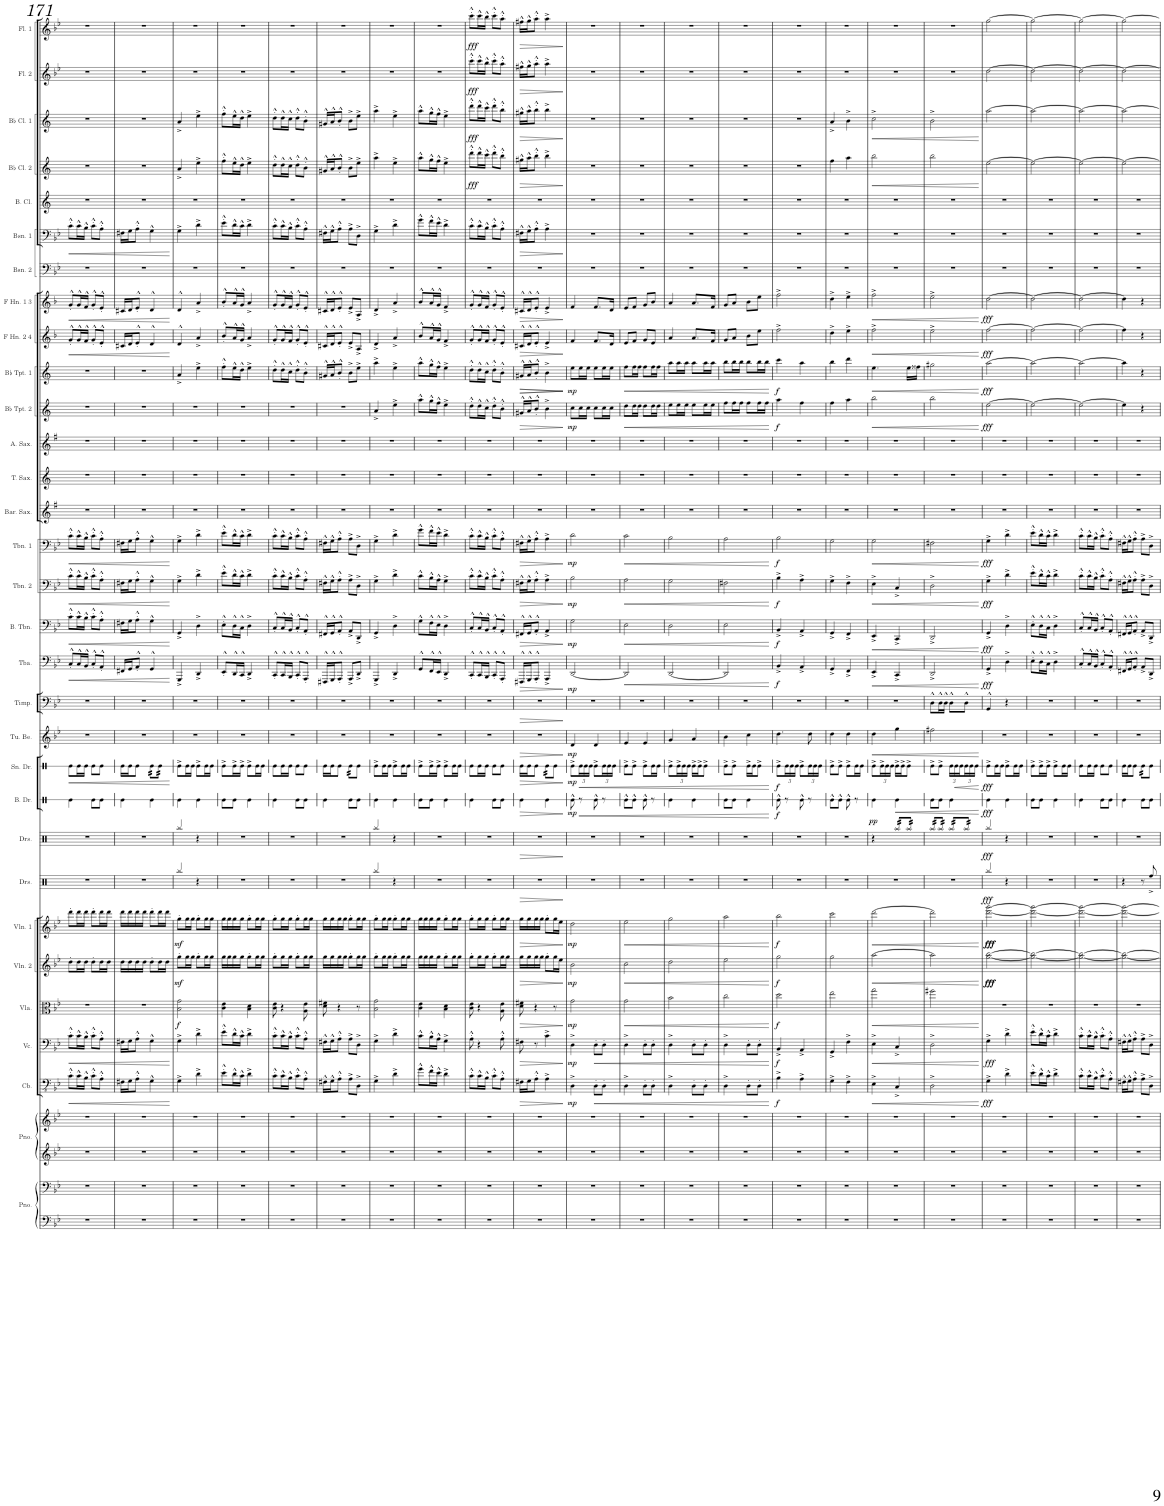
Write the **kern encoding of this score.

**kern	**kern	**kern	**kern	**kern	**dynam	**kern	**dynam	**kern	**dynam	**kern	**dynam	**kern	**dynam	**kern	**dynam	**kern	**dynam	**kern	**dynam	**kern	**dynam	**kern	**dynam	**kern	**dynam	**kern	**dynam	**kern	**dynam	**kern	**dynam	**kern	**dynam	**kern	**kern	**kern	**kern	**dynam	**kern	**dynam	**kern	**dynam	**kern	**dynam	**kern	**kern	**dynam	**kern	**kern	**dynam	**kern	**dynam	**kern	**dynam	**kern	**dynam
*part31	*part31	*part30	*part30	*part29	*part29	*part28	*part28	*part27	*part27	*part26	*part26	*part25	*part25	*part24	*part24	*part23	*part23	*part22	*part22	*part21	*part21	*part20	*part20	*part19	*part19	*part18	*part18	*part17	*part17	*part16	*part16	*part15	*part15	*part14	*part13	*part12	*part11	*part11	*part10	*part10	*part9	*part9	*part8	*part8	*part7	*part6	*part6	*part5	*part4	*part4	*part3	*part3	*part2	*part2	*part1	*part1
*staff33	*staff32	*staff31	*staff30	*staff29	*staff29	*staff28	*staff28	*staff27	*staff27	*staff26	*staff26	*staff25	*staff25	*staff24	*staff24	*staff23	*staff23	*staff22	*staff22	*staff21	*staff21	*staff20	*staff20	*staff19	*staff19	*staff18	*staff18	*staff17	*staff17	*staff16	*staff16	*staff15	*staff15	*staff14	*staff13	*staff12	*staff11	*staff11	*staff10	*staff10	*staff9	*staff9	*staff8	*staff8	*staff7	*staff6	*staff6	*staff5	*staff4	*staff4	*staff3	*staff3	*staff2	*staff2	*staff1	*staff1
*I"Piano	*	*I"Piano	*	*I"Contrabass	*	*I"Violoncello	*	*I"Viola	*	*I"Violin 2	*	*I"Violin 1	*	*I"Drumset	*	*I"Drumset	*	*I"Bass Drum	*	*I"Snare Drum	*	*I"Tubular Bells	*	*I"Timpani	*	*I"Tuba	*	*I"Bass Trombone	*	*I"Trombone 2	*	*I"Trombone 1	*	*I"Baritone Saxophone	*I"Tenor Saxophone	*I"Alto Saxophone	*I"Bb Trumpet 2	*	*I"Bb Trumpet 1	*	*I"F Horn 2 &amp; 4	*	*I"F Horn 1 &amp; 3	*	*I"Bassoon 2	*I"Bassoon 1	*	*I"Bass Clarinet	*I"Bb Clarinet 2	*	*I"Bb Clarinet 1	*	*I"Flute 2	*	*I"Flute 1	*
*I'Pno.	*	*I'Pno.	*	*I'Cb.	*	*I'Vc.	*	*I'Vla.	*	*I'Vln. 2	*	*I'Vln. 1	*	*I'Drs.	*	*I'Drs.	*	*I'B. Dr.	*	*I'Sn. Dr.	*	*I'Tu. Be.	*	*I'Timp.	*	*I'Tba.	*	*I'B. Tbn.	*	*I'Tbn. 2	*	*I'Tbn. 1	*	*I'Bar. Sax.	*I'T. Sax.	*I'A. Sax.	*I'Bb Tpt. 2	*	*I'Bb Tpt. 1	*	*I'F Hn. 2 4	*	*I'F Hn. 1 3	*	*I'Bsn. 2	*I'Bsn. 1	*	*I'B. Cl.	*I'Bb Cl. 2	*	*I'Bb Cl. 1	*	*I'Fl. 2	*	*I'Fl. 1	*
!!LO:PB:g=z
*clefF4	*clefF4	*clefG2	*clefG2	*clefFv4	*	*clefF4	*	*clefC3	*	*clefG2	*	*clefG2	*	*clefX	*	*clefX	*	*clefX	*	*clefX	*	*clefG2	*	*clefF4	*	*clefF4	*	*clefF4	*	*clefF4	*	*clefF4	*	*clefG2	*clefG2	*clefG2	*clefG2	*	*clefG2	*	*clefG2	*	*clefG2	*	*clefF4	*clefF4	*	*clefG2	*clefG2	*	*clefG2	*	*clefG2	*	*clefG2	*
*	*	*	*	*	*	*	*	*	*	*	*	*	*	*	*	*	*	*	*	*	*	*	*	*	*	*	*	*	*	*	*	*	*	*Trd12c21	*Trd8c14	*Trd5c9	*Trd1c2	*	*Trd1c2	*	*Trd4c7	*	*Trd4c7	*	*	*	*	*Trd8c14	*Trd1c2	*	*Trd1c2	*	*	*	*	*
*k[b-e-]	*k[b-e-]	*k[b-e-]	*k[b-e-]	*k[b-e-]	*	*k[b-e-]	*	*k[b-e-]	*	*k[b-e-]	*	*k[b-e-]	*	*k[b-]	*	*k[b-]	*	*k[b-]	*	*k[b-]	*	*k[b-e-]	*	*k[b-e-]	*	*k[b-e-]	*	*k[b-e-]	*	*k[b-e-]	*	*k[b-e-]	*	*k[f#]	*k[]	*k[f#]	*k[]	*	*k[]	*	*k[b-]	*	*k[b-]	*	*k[b-e-]	*k[b-e-]	*	*k[]	*k[]	*	*k[]	*	*k[b-e-]	*	*k[b-e-]	*
*M2/4	*M2/4	*M2/4	*M2/4	*M2/4	*	*M2/4	*	*M2/4	*	*M2/4	*	*M2/4	*	*M2/4	*	*M2/4	*	*M2/4	*	*M2/4	*	*M2/4	*	*M2/4	*	*M2/4	*	*M2/4	*	*M2/4	*	*M2/4	*	*M2/4	*M2/4	*M2/4	*M2/4	*	*M2/4	*	*M2/4	*	*M2/4	*	*M2/4	*M2/4	*	*M2/4	*M2/4	*	*M2/4	*	*M2/4	*	*M2/4	*
=171	=171	=171	=171	=171	=171	=171	=171	=171	=171	=171	=171	=171	=171	=171	=171	=171	=171	=171	=171	=171	=171	=171	=171	=171	=171	=171	=171	=171	=171	=171	=171	=171	=171	=171	=171	=171	=171	=171	=171	=171	=171	=171	=171	=171	=171	=171	=171	=171	=171	=171	=171	=171	=171	=171	=171	=171
!	!	!	!	!	!LO:HP:b	!	!LO:HP:b	!	!	!	!	!	!	!	!	!	!	!	!	!	!LO:HP:b	!	!	!	!	!	!LO:HP:b	!	!LO:HP:b	!	!LO:HP:b	!	!LO:HP:b	!	!	!	!	!	!	!	!	!LO:HP:b	!	!LO:HP:b	!	!	!LO:HP:b	!	!	!	!	!	!	!	!	!
2r	2r	2r	2r	8C'^^\L	<	8c'^^\L	<	2r	.	8dd'\L	.	8ddd'\L	.	2r	.	2r	.	4Re\	.	8Re\L	<	2r	.	2r	.	8C'^^/L	<	8c'^^\L	<	8c'^^\L	<	8c'^^\L	<	2r	2r	2r	2r	.	2r	.	8g'^^/L	<	8g'^^/L	<	2r	8c'^^\L	<	2r	2r	.	2r	.	2r	.	2r	.
.	.	.	.	16C^^\L	.	16c^^\L	.	.	.	16dd\L	.	16ddd\L	.	.	.	.	.	.	.	16Re\L	.	.	.	.	.	16C^^/L	.	16c^^\L	.	16c^^\L	.	16c^^\L	.	.	.	.	.	.	.	.	16g^^/L	.	16g^^/L	.	.	16c^^\L	.	.	.	.	.	.	.	.	.	.
.	.	.	.	16BB-^^\JJ	.	16B-^^\JJ	.	.	.	16dd\JJ	.	16ddd\JJ	.	.	.	.	.	.	.	16Re\JJ	.	.	.	.	.	16BB-^^/JJ	.	16B-^^\JJ	.	16B-^^\JJ	.	16B-^^\JJ	.	.	.	.	.	.	.	.	16f^^/JJ	.	16f^^/JJ	.	.	16B-^^\JJ	.	.	.	.	.	.	.	.	.	.
.	.	.	.	8C'^^\L	.	8c'^^\L	.	.	.	8dd'\L	.	8ddd'\L	.	.	.	.	.	8Re\L	.	8Re\L	.	.	.	.	.	8C'^^/L	.	8c'^^\L	.	8c'^^\L	.	8c'^^\L	.	.	.	.	.	.	.	.	8g'^^/L	.	8g'^^/L	.	.	8c'^^\L	.	.	.	.	.	.	.	.	.	.
.	.	.	.	8AA'^^\J	.	8A'^^\J	.	.	.	16dd\L	.	16ddd\L	.	.	.	.	.	8Re\J	.	8Re\J	.	.	.	.	.	8AA'^^/J	.	8A'^^\J	.	8A'^^\J	.	8A'^^\J	.	.	.	.	.	.	.	.	8e'^^/J	.	8e'^^/J	.	.	8A'^^\J	.	.	.	.	.	.	.	.	.	.
.	.	.	.	.	.	.	.	.	.	16dd\JJ	.	16ddd\JJ	.	.	.	.	.	.	.	.	.	.	.	.	.	.	.	.	.	.	.	.	.	.	.	.	.	.	.	.	.	.	.	.	.	.	.	.	.	.	.	.	.	.	.	.
=172	=172	=172	=172	=172	=172	=172	=172	=172	=172	=172	=172	=172	=172	=172	=172	=172	=172	=172	=172	=172	=172	=172	=172	=172	=172	=172	=172	=172	=172	=172	=172	=172	=172	=172	=172	=172	=172	=172	=172	=172	=172	=172	=172	=172	=172	=172	=172	=172	=172	=172	=172	=172	=172	=172	=172	=172
2r	2r	2r	2r	16FF#X\LL	.	16F#X\LL	.	2r	.	16dd\LL	.	16ddd\LL	.	2r	.	2r	.	4Re\	.	16Re\LL	.	2r	.	2r	.	16FF#X/LL	.	16F#X\LL	.	16F#X\LL	.	16F#X\LL	.	2r	2r	2r	2r	.	2r	.	16c#X/LL	.	16c#X/LL	.	2r	16F#X\LL	.	2r	2r	.	2r	.	2r	.	2r	.
.	.	.	.	16GG\J	.	16G\J	.	.	.	16dd\	.	16ddd\	.	.	.	.	.	.	.	16Re\J	.	.	.	.	.	16GG/J	.	16G\J	.	16G\J	.	16G\J	.	.	.	.	.	.	.	.	16d/J	.	16d/J	.	.	16G\J	.	.	.	.	.	.	.	.	.	.
.	.	.	.	8AA'^^\J	.	8A'^^\J	.	.	.	16dd\	.	16ddd\	.	.	.	.	.	.	.	8Re\J	.	.	.	.	.	8AA'^^/J	.	8A'^^\J	.	8A'^^\J	.	8A'^^\J	.	.	.	.	.	.	.	.	8e'^^/J	.	8e'^^/J	.	.	8A'^^\J	.	.	.	.	.	.	.	.	.	.
.	.	.	.	.	.	.	.	.	.	16dd\JJ	.	16ddd\JJ	.	.	.	.	.	.	.	.	.	.	.	.	.	.	.	.	.	.	.	.	.	.	.	.	.	.	.	.	.	.	.	.	.	.	.	.	.	.	.	.	.	.	.	.
*	*	*	*	*	*	*	*	*	*	*	*	*	*	*	*	*	*	*	*	*tremolo	*	*	*	*	*	*	*	*	*	*	*	*	*	*	*	*	*	*	*	*	*	*	*	*	*	*	*	*	*	*	*	*	*	*	*	*
.	.	.	.	4GG^^\	.	4G^^\	.	.	.	8dd'\L	.	8ddd'\L	.	.	.	.	.	4Re\	.	32Re\LLL	.	.	.	.	.	4GG^^/	.	4G^^\	.	4G^^\	.	4G^^\	.	.	.	.	.	.	.	.	4d^^/	.	4d^^/	.	.	4G^^\	.	.	.	.	.	.	.	.	.	.
.	.	.	.	.	.	.	.	.	.	.	.	.	.	.	.	.	.	.	.	32Re\	.	.	.	.	.	.	.	.	.	.	.	.	.	.	.	.	.	.	.	.	.	.	.	.	.	.	.	.	.	.	.	.	.	.	.	.
.	.	.	.	.	.	.	.	.	.	.	.	.	.	.	.	.	.	.	.	32Re\	.	.	.	.	.	.	.	.	.	.	.	.	.	.	.	.	.	.	.	.	.	.	.	.	.	.	.	.	.	.	.	.	.	.	.	.
.	.	.	.	.	.	.	.	.	.	.	.	.	.	.	.	.	.	.	.	32Re\	.	.	.	.	.	.	.	.	.	.	.	.	.	.	.	.	.	.	.	.	.	.	.	.	.	.	.	.	.	.	.	.	.	.	.	.
.	.	.	.	.	.	.	.	.	.	16dd\L	.	16ddd\L	.	.	.	.	.	.	.	32Re\	.	.	.	.	.	.	.	.	.	.	.	.	.	.	.	.	.	.	.	.	.	.	.	.	.	.	.	.	.	.	.	.	.	.	.	.
.	.	.	.	.	.	.	.	.	.	.	.	.	.	.	.	.	.	.	.	32Re\	.	.	.	.	.	.	.	.	.	.	.	.	.	.	.	.	.	.	.	.	.	.	.	.	.	.	.	.	.	.	.	.	.	.	.	.
.	.	.	.	.	.	.	.	.	.	16dd\JJ	.	16ddd\JJ	.	.	.	.	.	.	.	32Re\	.	.	.	.	.	.	.	.	.	.	.	.	.	.	.	.	.	.	.	.	.	.	.	.	.	.	.	.	.	.	.	.	.	.	.	.
.	.	.	.	.	.	.	.	.	.	.	.	.	.	.	.	.	.	.	.	32Re\JJJ	.	.	.	.	.	.	.	.	.	.	.	.	.	.	.	.	.	.	.	.	.	.	.	.	.	.	.	.	.	.	.	.	.	.	.	.
*	*	*	*	*	*	*	*	*	*	*	*	*	*	*	*	*	*	*	*	*Xtremolo	*	*	*	*	*	*	*	*	*	*	*	*	*	*	*	*	*	*	*	*	*	*	*	*	*	*	*	*	*	*	*	*	*	*	*	*
.	.	.	.	.	[	.	[	.	.	.	.	.	.	.	.	.	.	.	.	.	[	.	.	.	.	.	[	.	[	.	[	.	[	.	.	.	.	.	.	.	.	[	.	[	.	.	[	.	.	.	.	.	.	.	.	.
=173	=173	=173	=173	=173	=173	=173	=173	=173	=173	=173	=173	=173	=173	=173	=173	=173	=173	=173	=173	=173	=173	=173	=173	=173	=173	=173	=173	=173	=173	=173	=173	=173	=173	=173	=173	=173	=173	=173	=173	=173	=173	=173	=173	=173	=173	=173	=173	=173	=173	=173	=173	=173	=173	=173	=173	=173
!	!	!	!	!	!	!	!	!	!LO:DY:b	!	!LO:DY:b	!	!LO:DY:b	!	!	!	!	!	!	!	!	!	!	!	!	!	!	!	!	!	!	!	!	!	!	!	!	!	!	!	!	!	!	!	!	!	!	!	!	!	!	!	!	!	!	!
2r	2r	2r	2r	4GG^\	.	4G^\	.	2B-\ 2g\	f	8gg'\L	mf	8gg'\L	mf	4Rbb/	.	4Rbb/	.	4Re\	.	8Re^\L	.	2r	.	2r	.	4GGG^/	.	4GG^/	.	4G^\	.	4G^\	.	2r	2r	2r	2r	.	4a^/	.	4d^^/	.	4d^^/	.	2r	4G^\	.	2r	4a^/	.	4a^/	.	2r	.	2r	.
.	.	.	.	.	.	.	.	.	.	16gg\L	.	16gg\L	.	.	.	.	.	.	.	16Re\L	.	.	.	.	.	.	.	.	.	.	.	.	.	.	.	.	.	.	.	.	.	.	.	.	.	.	.	.	.	.	.	.	.	.	.	.
.	.	.	.	.	.	.	.	.	.	16gg\JJ	.	16gg\JJ	.	.	.	.	.	.	.	16Re\JJ	.	.	.	.	.	.	.	.	.	.	.	.	.	.	.	.	.	.	.	.	.	.	.	.	.	.	.	.	.	.	.	.	.	.	.	.
.	.	.	.	4D^\	.	4d^\	.	.	.	8gg'\L	.	8gg'\L	.	4r	.	4r	.	4Re\	.	8Re^\L	.	.	.	.	.	4DD^/	.	4D^\	.	4d^\	.	4d^\	.	.	.	.	.	.	4ee^\	.	4a^/	.	4a^/	.	.	4d^\	.	.	4ee^\	.	4ee^\	.	.	.	.	.
.	.	.	.	.	.	.	.	.	.	16gg\L	.	16gg\L	.	.	.	.	.	.	.	16Re\L	.	.	.	.	.	.	.	.	.	.	.	.	.	.	.	.	.	.	.	.	.	.	.	.	.	.	.	.	.	.	.	.	.	.	.	.
.	.	.	.	.	.	.	.	.	.	16gg\JJ	.	16gg\JJ	.	.	.	.	.	.	.	16Re\JJ	.	.	.	.	.	.	.	.	.	.	.	.	.	.	.	.	.	.	.	.	.	.	.	.	.	.	.	.	.	.	.	.	.	.	.	.
=174	=174	=174	=174	=174	=174	=174	=174	=174	=174	=174	=174	=174	=174	=174	=174	=174	=174	=174	=174	=174	=174	=174	=174	=174	=174	=174	=174	=174	=174	=174	=174	=174	=174	=174	=174	=174	=174	=174	=174	=174	=174	=174	=174	=174	=174	=174	=174	=174	=174	=174	=174	=174	=174	=174	=174	=174
2r	2r	2r	2r	8E-'^^\L	.	8e-'^^\L	.	4c\ 4e-\	.	16gg\LL	.	16gg\LL	.	2r	.	2r	.	8Re\L	.	8Re^\L	.	2r	.	2r	.	8EE-'^^/L	.	8E-'^^\L	.	8e-'^^\L	.	8e-'^^\L	.	2r	2r	2r	2r	.	8ff'^^\L	.	8b-'^^/L	.	8b-'^^/L	.	2r	8e-'^^\L	.	2r	8ff'^^\L	.	8ff'^^\L	.	2r	.	2r	.
.	.	.	.	.	.	.	.	.	.	16gg\	.	16gg\	.	.	.	.	.	.	.	.	.	.	.	.	.	.	.	.	.	.	.	.	.	.	.	.	.	.	.	.	.	.	.	.	.	.	.	.	.	.	.	.	.	.	.	.
.	.	.	.	16D^^\L	.	16d^^\L	.	.	.	16gg\	.	16gg\	.	.	.	.	.	8Re\J	.	16Re^\L	.	.	.	.	.	16DD^^/L	.	16D^^\L	.	16d^^\L	.	16d^^\L	.	.	.	.	.	.	16ee^^\L	.	16a^^/L	.	16a^^/L	.	.	16d^^\L	.	.	16ee^^\L	.	16ee^^\L	.	.	.	.	.
.	.	.	.	16C^^\JJ	.	16c^^\JJ	.	.	.	16gg\JJ	.	16gg\JJ	.	.	.	.	.	.	.	16Re^\JJ	.	.	.	.	.	16CC^^/JJ	.	16C^^\JJ	.	16c^^\JJ	.	16c^^\JJ	.	.	.	.	.	.	16dd^^\JJ	.	16g^^/JJ	.	16g^^/JJ	.	.	16c^^\JJ	.	.	16dd^^\JJ	.	16dd^^\JJ	.	.	.	.	.
.	.	.	.	4D^\	.	4d^\	.	4B-\ 4d\	.	8gg'\L	.	8gg'\L	.	.	.	.	.	4Re\	.	8Re^\L	.	.	.	.	.	4DD^/	.	4D^\	.	4d^\	.	4d^\	.	.	.	.	.	.	4ee^\	.	4a^/	.	4a^/	.	.	4d^\	.	.	4ee^\	.	4ee^\	.	.	.	.	.
.	.	.	.	.	.	.	.	.	.	16gg\L	.	16gg\L	.	.	.	.	.	.	.	16Re\L	.	.	.	.	.	.	.	.	.	.	.	.	.	.	.	.	.	.	.	.	.	.	.	.	.	.	.	.	.	.	.	.	.	.	.	.
.	.	.	.	.	.	.	.	.	.	16gg\JJ	.	16gg\JJ	.	.	.	.	.	.	.	16Re\JJ	.	.	.	.	.	.	.	.	.	.	.	.	.	.	.	.	.	.	.	.	.	.	.	.	.	.	.	.	.	.	.	.	.	.	.	.
=175	=175	=175	=175	=175	=175	=175	=175	=175	=175	=175	=175	=175	=175	=175	=175	=175	=175	=175	=175	=175	=175	=175	=175	=175	=175	=175	=175	=175	=175	=175	=175	=175	=175	=175	=175	=175	=175	=175	=175	=175	=175	=175	=175	=175	=175	=175	=175	=175	=175	=175	=175	=175	=175	=175	=175	=175
2r	2r	2r	2r	8C'^^\L	.	8c'^^\L	.	8c\ 8e-\	.	8gg'\L	.	8gg'\L	.	2r	.	2r	.	4Re\	.	8Re\L	.	2r	.	2r	.	8CC'^^/L	.	8C'^^/L	.	8c'^^\L	.	8c'^^\L	.	2r	2r	2r	2r	.	8dd'^^\L	.	8g'^^/L	.	8g'^^/L	.	2r	8c'^^\L	.	2r	8dd'^^\L	.	8dd'^^\L	.	2r	.	2r	.
.	.	.	.	16C^^\L	.	16c^^\L	.	4r	.	16gg\L	.	16gg\L	.	.	.	.	.	.	.	16Re\L	.	.	.	.	.	16CC^^/L	.	16C^^/L	.	16c^^\L	.	16c^^\L	.	.	.	.	.	.	16dd^^\L	.	16g^^/L	.	16g^^/L	.	.	16c^^\L	.	.	16dd^^\L	.	16dd^^\L	.	.	.	.	.
.	.	.	.	16BB-^^\JJ	.	16B-^^\JJ	.	.	.	16gg\JJ	.	16gg\JJ	.	.	.	.	.	.	.	16Re\JJ	.	.	.	.	.	16BBB-^^/JJ	.	16BB-^^/JJ	.	16B-^^\JJ	.	16B-^^\JJ	.	.	.	.	.	.	16cc^^\JJ	.	16f^^/JJ	.	16f^^/JJ	.	.	16B-^^\JJ	.	.	16cc^^\JJ	.	16cc^^\JJ	.	.	.	.	.
.	.	.	.	8C'^^\L	.	8c'^^\L	.	.	.	8gg'\L	.	8gg'\L	.	.	.	.	.	8Re\L	.	8Re\L	.	.	.	.	.	8CC'^^/L	.	8C'^^/L	.	8c'^^\L	.	8c'^^\L	.	.	.	.	.	.	8dd'^^\L	.	8g'^^/L	.	8g'^^/L	.	.	8c'^^\L	.	.	8dd'^^\L	.	8dd'^^\L	.	.	.	.	.
.	.	.	.	8AA'^^\J	.	8A'^^\J	.	8A\ 8e-\	.	16gg\L	.	16gg\L	.	.	.	.	.	8Re\J	.	8Re\J	.	.	.	.	.	8AAA'^^/J	.	8AA'^^/J	.	8A'^^\J	.	8A'^^\J	.	.	.	.	.	.	8b'^^\J	.	8e'^^/J	.	8e'^^/J	.	.	8A'^^\J	.	.	8b'^^\J	.	8b'^^\J	.	.	.	.	.
.	.	.	.	.	.	.	.	.	.	16gg\JJ	.	16gg\JJ	.	.	.	.	.	.	.	.	.	.	.	.	.	.	.	.	.	.	.	.	.	.	.	.	.	.	.	.	.	.	.	.	.	.	.	.	.	.	.	.	.	.	.	.
=176	=176	=176	=176	=176	=176	=176	=176	=176	=176	=176	=176	=176	=176	=176	=176	=176	=176	=176	=176	=176	=176	=176	=176	=176	=176	=176	=176	=176	=176	=176	=176	=176	=176	=176	=176	=176	=176	=176	=176	=176	=176	=176	=176	=176	=176	=176	=176	=176	=176	=176	=176	=176	=176	=176	=176	=176
2r	2r	2r	2r	16FF#X^^\LL	.	16F#X^^\LL	.	8d\ 8f#X\	.	16gg\LL	.	16gg\LL	.	2r	.	2r	.	4Re\	.	16Re\LL	.	2r	.	2r	.	16FFF#X^^/LL	.	16FF#X^^/LL	.	16F#X^^\LL	.	16F#X^^\LL	.	2r	2r	2r	2r	.	16g#X^^/LL	.	16c#X^^/LL	.	16c#X^^/LL	.	2r	16F#X^^\LL	.	2r	16g#X^^/LL	.	16g#X^^/LL	.	2r	.	2r	.
.	.	.	.	16GG^^\J	.	16G^^\J	.	.	.	16gg\	.	16gg\	.	.	.	.	.	.	.	16Re\J	.	.	.	.	.	16GGG^^/J	.	16GG^^/J	.	16G^^\J	.	16G^^\J	.	.	.	.	.	.	16a^^/J	.	16d^^/J	.	16d^^/J	.	.	16G^^\J	.	.	16a^^/J	.	16a^^/J	.	.	.	.	.
.	.	.	.	8AA'^^\J	.	8A'^^\J	.	4r	.	16gg\	.	16gg\	.	.	.	.	.	.	.	8Re\J	.	.	.	.	.	8AAA'^^/J	.	8AA'^^/J	.	8A'^^\J	.	8A'^^\J	.	.	.	.	.	.	8b'^^/J	.	8e'^^/J	.	8e'^^/J	.	.	8A'^^\J	.	.	8b'^^/J	.	8b'^^/J	.	.	.	.	.
.	.	.	.	.	.	.	.	.	.	16gg\JJ	.	16gg\JJ	.	.	.	.	.	.	.	.	.	.	.	.	.	.	.	.	.	.	.	.	.	.	.	.	.	.	.	.	.	.	.	.	.	.	.	.	.	.	.	.	.	.	.	.
*	*	*	*	*	*	*	*	*	*	*	*	*	*	*	*	*	*	*	*	*tremolo	*	*	*	*	*	*	*	*	*	*	*	*	*	*	*	*	*	*	*	*	*	*	*	*	*	*	*	*	*	*	*	*	*	*	*	*
.	.	.	.	8AA^\L	.	8A^\L	.	.	.	8gg'\L	.	8gg'\L	.	.	.	.	.	8Re\L	.	32Re\LLL	.	.	.	.	.	8AAA^/L	.	8AA^/L	.	8A^\L	.	8A^\L	.	.	.	.	.	.	8b^\L	.	8e^/L	.	8e^/L	.	.	8A^\L	.	.	8b^\L	.	8b^\L	.	.	.	.	.
.	.	.	.	.	.	.	.	.	.	.	.	.	.	.	.	.	.	.	.	32Re\	.	.	.	.	.	.	.	.	.	.	.	.	.	.	.	.	.	.	.	.	.	.	.	.	.	.	.	.	.	.	.	.	.	.	.	.
.	.	.	.	.	.	.	.	.	.	.	.	.	.	.	.	.	.	.	.	32Re\	.	.	.	.	.	.	.	.	.	.	.	.	.	.	.	.	.	.	.	.	.	.	.	.	.	.	.	.	.	.	.	.	.	.	.	.
.	.	.	.	.	.	.	.	.	.	.	.	.	.	.	.	.	.	.	.	32Re\	.	.	.	.	.	.	.	.	.	.	.	.	.	.	.	.	.	.	.	.	.	.	.	.	.	.	.	.	.	.	.	.	.	.	.	.
*	*	*	*	*	*	*	*	*	*	*	*	*	*	*	*	*	*	*	*	*Xtremolo	*	*	*	*	*	*	*	*	*	*	*	*	*	*	*	*	*	*	*	*	*	*	*	*	*	*	*	*	*	*	*	*	*	*	*	*
.	.	.	.	8DD^\J	.	8D^\J	.	8r	.	16gg\L	.	16gg\L	.	.	.	.	.	8Re\J	.	8Re\J	.	.	.	.	.	8DD^/J	.	8DD^/J	.	8D^\J	.	8D^\J	.	.	.	.	.	.	8ee^\J	.	8A^/J	.	8A^/J	.	.	8D^\J	.	.	8ee^\J	.	8ee^\J	.	.	.	.	.
.	.	.	.	.	.	.	.	.	.	16gg\JJ	.	16gg\JJ	.	.	.	.	.	.	.	.	.	.	.	.	.	.	.	.	.	.	.	.	.	.	.	.	.	.	.	.	.	.	.	.	.	.	.	.	.	.	.	.	.	.	.	.
=177	=177	=177	=177	=177	=177	=177	=177	=177	=177	=177	=177	=177	=177	=177	=177	=177	=177	=177	=177	=177	=177	=177	=177	=177	=177	=177	=177	=177	=177	=177	=177	=177	=177	=177	=177	=177	=177	=177	=177	=177	=177	=177	=177	=177	=177	=177	=177	=177	=177	=177	=177	=177	=177	=177	=177	=177
2r	2r	2r	2r	4GG^\	.	4G^\	.	2B-\ 2g\	.	8gg'\L	.	8gg'\L	.	4Rbb/	.	4Rbb/	.	4Re\	.	8Re^\L	.	2r	.	2r	.	4GGG^/	.	4GG^/	.	4G^\	.	4G^\	.	2r	2r	2r	4a^/	.	4aa^\	.	4d^/	.	4d^/	.	2r	4G^\	.	2r	4aa^\	.	4aa^\	.	2r	.	2r	.
.	.	.	.	.	.	.	.	.	.	16gg\L	.	16gg\L	.	.	.	.	.	.	.	16Re\L	.	.	.	.	.	.	.	.	.	.	.	.	.	.	.	.	.	.	.	.	.	.	.	.	.	.	.	.	.	.	.	.	.	.	.	.
.	.	.	.	.	.	.	.	.	.	16gg\JJ	.	16gg\JJ	.	.	.	.	.	.	.	16Re\JJ	.	.	.	.	.	.	.	.	.	.	.	.	.	.	.	.	.	.	.	.	.	.	.	.	.	.	.	.	.	.	.	.	.	.	.	.
.	.	.	.	4D^\	.	4d^\	.	.	.	8gg'\L	.	8gg'\L	.	4r	.	4r	.	4Re\	.	8Re^\L	.	.	.	.	.	4DD^/	.	4D^\	.	4d^\	.	4d^\	.	.	.	.	4ee^\	.	4ee^\	.	4a^/	.	4a^/	.	.	4d^\	.	.	4ee^\	.	4ee^\	.	.	.	.	.
.	.	.	.	.	.	.	.	.	.	16gg\L	.	16gg\L	.	.	.	.	.	.	.	16Re\L	.	.	.	.	.	.	.	.	.	.	.	.	.	.	.	.	.	.	.	.	.	.	.	.	.	.	.	.	.	.	.	.	.	.	.	.
.	.	.	.	.	.	.	.	.	.	16gg\JJ	.	16gg\JJ	.	.	.	.	.	.	.	16Re\JJ	.	.	.	.	.	.	.	.	.	.	.	.	.	.	.	.	.	.	.	.	.	.	.	.	.	.	.	.	.	.	.	.	.	.	.	.
=178	=178	=178	=178	=178	=178	=178	=178	=178	=178	=178	=178	=178	=178	=178	=178	=178	=178	=178	=178	=178	=178	=178	=178	=178	=178	=178	=178	=178	=178	=178	=178	=178	=178	=178	=178	=178	=178	=178	=178	=178	=178	=178	=178	=178	=178	=178	=178	=178	=178	=178	=178	=178	=178	=178	=178	=178
2r	2r	2r	2r	8G^^\L	.	8c^^\L	.	4c\ 4e-\	.	16gg\LL	.	16gg\LL	.	2r	.	2r	.	8Re\L	.	8Re^\L	.	2r	.	2r	.	8GG^^/L	.	8G^^\L	.	8c^^\L	.	8g^^\L	.	2r	2r	2r	8aa^^\L	.	8aa^^\L	.	8b-^^/L	.	8b-^^/L	.	2r	8g^^\L	.	2r	8aa^^\L	.	8aa^^\L	.	2r	.	2r	.
.	.	.	.	.	.	.	.	.	.	16gg\	.	16gg\	.	.	.	.	.	.	.	.	.	.	.	.	.	.	.	.	.	.	.	.	.	.	.	.	.	.	.	.	.	.	.	.	.	.	.	.	.	.	.	.	.	.	.	.
.	.	.	.	16F^^\L	.	16B-^^\L	.	.	.	16gg\	.	16gg\	.	.	.	.	.	8Re\J	.	16Re^\L	.	.	.	.	.	16FF^^/L	.	16F^^\L	.	16B-^^\L	.	16f^^\L	.	.	.	.	16gg^^\L	.	16gg^^\L	.	16a^^/L	.	16a^^/L	.	.	16f^^\L	.	.	16gg^^\L	.	16gg^^\L	.	.	.	.	.
.	.	.	.	16E-^^\JJ	.	16A^^\JJ	.	.	.	16gg\JJ	.	16gg\JJ	.	.	.	.	.	.	.	16Re^\JJ	.	.	.	.	.	16EE-^^/JJ	.	16E-^^\JJ	.	16A^^\JJ	.	16e-^^\JJ	.	.	.	.	16ff^^\JJ	.	16ff^^\JJ	.	16g^^/JJ	.	16g^^/JJ	.	.	16e-^^\JJ	.	.	16ff^^\JJ	.	16ff^^\JJ	.	.	.	.	.
.	.	.	.	4D^\	.	4G^\	.	4B-\ 4d\	.	8gg'\L	.	8gg'\L	.	.	.	.	.	4Re\	.	8Re^\L	.	.	.	.	.	4DD^/	.	4D^\	.	4G^\	.	4d^\	.	.	.	.	4ee^\	.	4ee^\	.	4f^/	.	4f^/	.	.	4d^\	.	.	4ee^\	.	4ee^\	.	.	.	.	.
.	.	.	.	.	.	.	.	.	.	16gg\L	.	16gg\L	.	.	.	.	.	.	.	16Re\L	.	.	.	.	.	.	.	.	.	.	.	.	.	.	.	.	.	.	.	.	.	.	.	.	.	.	.	.	.	.	.	.	.	.	.	.
.	.	.	.	.	.	.	.	.	.	16gg\JJ	.	16gg\JJ	.	.	.	.	.	.	.	16Re\JJ	.	.	.	.	.	.	.	.	.	.	.	.	.	.	.	.	.	.	.	.	.	.	.	.	.	.	.	.	.	.	.	.	.	.	.	.
=179	=179	=179	=179	=179	=179	=179	=179	=179	=179	=179	=179	=179	=179	=179	=179	=179	=179	=179	=179	=179	=179	=179	=179	=179	=179	=179	=179	=179	=179	=179	=179	=179	=179	=179	=179	=179	=179	=179	=179	=179	=179	=179	=179	=179	=179	=179	=179	=179	=179	=179	=179	=179	=179	=179	=179	=179
!	!	!	!	!	!	!	!	!	!	!	!	!	!	!	!	!	!	!	!	!	!	!	!	!	!	!	!	!	!	!	!	!	!	!	!	!	!	!	!	!	!	!	!	!	!	!	!	!	!	!LO:DY:b	!	!LO:DY:b	!	!LO:DY:b	!	!LO:DY:b
2r	2r	2r	2r	8C'^^\L	.	8A'^^\	.	8c\ 8e-\	.	8gg'\L	.	8gg'\L	.	2r	.	2r	.	4Re\	.	8Re\L	.	2r	.	2r	.	8CC'^^/L	.	8C'^^/L	.	8c'^^\L	.	8c'^^\L	.	2r	2r	2r	8dd'^^\L	.	8dd'^^\L	.	8g'^^/L	.	8g'^^/L	.	2r	8c'^^\L	.	2r	8ddd'^^\L	fff	8ddd'^^\L	fff	8ccc'^^\L	fff	8ccc'^^\L	fff
.	.	.	.	16C^^\L	.	4r	.	4r	.	16gg\L	.	16gg\L	.	.	.	.	.	.	.	16Re\L	.	.	.	.	.	16CC^^/L	.	16C^^/L	.	16c^^\L	.	16c^^\L	.	.	.	.	16dd^^\L	.	16dd^^\L	.	16g^^/L	.	16g^^/L	.	.	16c^^\L	.	.	16ddd^^\L	.	16ddd^^\L	.	16ccc^^\L	.	16ccc^^\L	.
.	.	.	.	16BB-^^\JJ	.	.	.	.	.	16gg\JJ	.	16gg\JJ	.	.	.	.	.	.	.	16Re\JJ	.	.	.	.	.	16BBB-^^/JJ	.	16BB-^^/JJ	.	16B-^^\JJ	.	16B-^^\JJ	.	.	.	.	16cc^^\JJ	.	16cc^^\JJ	.	16f^^/JJ	.	16f^^/JJ	.	.	16B-^^\JJ	.	.	16ccc^^\JJ	.	16ccc^^\JJ	.	16bb-^^\JJ	.	16bb-^^\JJ	.
.	.	.	.	8C'^^\L	.	.	.	.	.	8gg'\L	.	8gg'\L	.	.	.	.	.	8Re\L	.	8Re\L	.	.	.	.	.	8CC'^^/L	.	8C'^^/L	.	8c'^^\L	.	8c'^^\L	.	.	.	.	8dd'^^\L	.	8dd'^^\L	.	8g'^^/L	.	8g'^^/L	.	.	8c'^^\L	.	.	8ddd'^^\L	.	8ddd'^^\L	.	8ccc'^^\L	.	8ccc'^^\L	.
.	.	.	.	8AA'^^\J	.	8A'^^\	.	8A\ 8e-\	.	16gg\L	.	16gg\L	.	.	.	.	.	8Re\J	.	8Re\J	.	.	.	.	.	8AAA'^^/J	.	8AA'^^/J	.	8A'^^\J	.	8A'^^\J	.	.	.	.	8b'^^\J	.	8b'^^\J	.	8e'^^/J	.	8e'^^/J	.	.	8A'^^\J	.	.	8bb'^^\J	.	8bb'^^\J	.	8aa'^^\J	.	8aa'^^\J	.
.	.	.	.	.	.	.	.	.	.	16gg\JJ	.	16gg\JJ	.	.	.	.	.	.	.	.	.	.	.	.	.	.	.	.	.	.	.	.	.	.	.	.	.	.	.	.	.	.	.	.	.	.	.	.	.	.	.	.	.	.	.	.
=180	=180	=180	=180	=180	=180	=180	=180	=180	=180	=180	=180	=180	=180	=180	=180	=180	=180	=180	=180	=180	=180	=180	=180	=180	=180	=180	=180	=180	=180	=180	=180	=180	=180	=180	=180	=180	=180	=180	=180	=180	=180	=180	=180	=180	=180	=180	=180	=180	=180	=180	=180	=180	=180	=180	=180	=180
!	!	!	!	!	!LO:HP:b	!	!LO:HP:b	!	!LO:HP:b	!	!LO:HP:b	!	!LO:HP:b	!	!LO:HP:b	!	!LO:HP:b	!	!LO:HP:b	!	!LO:HP:b	!	!LO:HP:b	!	!LO:HP:b	!	!LO:HP:b	!	!LO:HP:b	!	!LO:HP:b	!	!LO:HP:b	!	!	!	!	!LO:HP:b	!	!LO:HP:b	!	!LO:HP:b	!	!LO:HP:b	!	!	!LO:HP:b	!	!	!LO:HP:b	!	!LO:HP:b	!	!LO:HP:b	!	!LO:HP:b
2r	2r	2r	2r	16FF#X\LL	>	8F#X\	>	8d\ 8f#X\	>	16gg\LL	>	16gg\LL	>	2r	>	2r	>	4Re\	>	16Re\LL	>	2r	>	2r	>	16FFF#X^^/LL	>	16FF#X^^/LL	>	16F#X^^\LL	>	16F#X^^\LL	>	2r	2r	2r	16g#X^^/LL	>	16g#X^^/LL	>	16c#X^^/LL	>	16c#X^^/LL	>	2r	16F#X^^\LL	>	2r	16gg#X^^\LL	>	16gg#X^^\LL	>	16ff#X^^\LL	>	16ff#X^^\LL	>
!	!	!	!	!	!	!	!	!	!	!	!	!	!	!	!	!	!	!	!	!	!	!	!	!	!	!	!	!	!	!	!	!	!	!	!	!	!	!	!	!LO:HP:b	!	!	!	!	!	!	!	!	!	!	!	!	!	!	!	!
.	.	.	.	16GG\J	.	.	.	.	.	16gg\	.	16gg\	.	.	.	.	.	.	.	16Re\J	.	.	.	.	.	16GGG^^/J	.	16GG^^/J	.	16G^^\J	.	16G^^\J	.	.	.	.	16a^^/J	.	16a^^/J	>	16d^^/J	.	16d^^/J	.	.	16G^^\J	.	.	16aa^^\J	.	16aa^^\J	.	16gg^^\J	.	16gg^^\J	.
.	.	.	.	8AA'^^\J	.	8r	.	4r	.	16gg\	.	16gg\	.	.	.	.	.	.	.	8Re\J	.	.	.	.	.	8AAA'^^/J	.	8AA'^^/J	.	8A'^^\J	.	8A'^^\J	.	.	.	.	8b'^^/J	.	8b'^^/J	.	8e'^^/J	.	8e'^^/J	.	.	8A'^^\J	.	.	8bb'^^\J	.	8bb'^^\J	.	8aa'^^\J	.	8aa'^^\J	.
.	.	.	.	.	.	.	.	.	.	16gg\JJ	.	16gg\JJ	.	.	.	.	.	.	.	.	.	.	.	.	.	.	.	.	.	.	.	.	.	.	.	.	.	.	.	.	.	.	.	.	.	.	.	.	.	.	.	.	.	.	.	.
*	*	*	*	*	*	*	*	*	*	*	*	*	*	*	*	*	*	*	*	*tremolo	*	*	*	*	*	*	*	*	*	*	*	*	*	*	*	*	*	*	*	*	*	*	*	*	*	*	*	*	*	*	*	*	*	*	*	*
.	.	.	.	4AA^\	.	4c^\	.	.	.	8gg'\L	.	8gg'\L	.	.	.	.	.	4Re\	.	32Re\LLL	.	.	.	.	.	4AAA^/	.	4AA^/	.	4A^\	.	4A^\	.	.	.	.	4b^\	.	4b^\	.	4e^/	.	4e^/	.	.	4A^\	.	.	4bb^\	.	4bb^\	.	4aa^\	.	4aa^\	.
.	.	.	.	.	.	.	.	.	.	.	.	.	.	.	.	.	.	.	.	32Re\	.	.	.	.	.	.	.	.	.	.	.	.	.	.	.	.	.	.	.	.	.	.	.	.	.	.	.	.	.	.	.	.	.	.	.	.
.	.	.	.	.	.	.	.	.	.	.	.	.	.	.	.	.	.	.	.	32Re\	.	.	.	.	.	.	.	.	.	.	.	.	.	.	.	.	.	.	.	.	.	.	.	.	.	.	.	.	.	.	.	.	.	.	.	.
.	.	.	.	.	.	.	.	.	.	.	.	.	.	.	.	.	.	.	.	32Re\	.	.	.	.	.	.	.	.	.	.	.	.	.	.	.	.	.	.	.	.	.	.	.	.	.	.	.	.	.	.	.	.	.	.	.	.
*	*	*	*	*	*	*	*	*	*	*	*	*	*	*	*	*	*	*	*	*Xtremolo	*	*	*	*	*	*	*	*	*	*	*	*	*	*	*	*	*	*	*	*	*	*	*	*	*	*	*	*	*	*	*	*	*	*	*	*
.	.	.	.	.	.	.	.	8r	.	16gg\L	.	16gg\L	.	.	.	.	.	.	.	8Re\J	.	.	.	.	.	.	.	.	.	.	.	.	.	.	.	.	.	.	.	.	.	.	.	.	.	.	.	.	.	.	.	.	.	.	.	.
.	.	.	.	.	.	.	.	.	.	16ee-\JJ	.	16ee-\JJ	.	.	.	.	.	.	.	.	.	.	.	.	.	.	.	.	.	.	.	.	.	.	.	.	.	.	.	.	.	.	.	.	.	.	.	.	.	.	.	.	.	.	.	.
.	.	.	.	.	]	.	]	.	]	.	]	.	]	.	]	.	]	.	]	.	]	.	]	.	]	.	]	.	]	.	]	.	]	.	.	.	.	]	.	] ]	.	]	.	]	.	.	]	.	.	]	.	]	.	]	.	]
=181	=181	=181	=181	=181	=181	=181	=181	=181	=181	=181	=181	=181	=181	=181	=181	=181	=181	=181	=181	=181	=181	=181	=181	=181	=181	=181	=181	=181	=181	=181	=181	=181	=181	=181	=181	=181	=181	=181	=181	=181	=181	=181	=181	=181	=181	=181	=181	=181	=181	=181	=181	=181	=181	=181	=181	=181
!	!	!	!	!	!LO:DY:b	!	!LO:DY:b	!	!LO:DY:b	!	!LO:DY:b	!	!LO:DY:b	!	!	!	!	!	!LO:DY:b	!	!LO:DY:b	!	!LO:DY:b	!	!	!	!LO:DY:b	!	!LO:DY:b	!	!LO:DY:b	!	!LO:DY:b	!	!	!	!	!LO:DY:b	!	!LO:DY:b	!	!	!	!	!	!	!	!	!	!	!	!	!	!	!	!
2r	2r	2r	2r	4DD^\	mp	4D^\	mp	2g\	mp	2b-\	mp	2dd\	mp	2r	.	2r	.	8Re^^\	mp	8Re^\L	mp	4d/	mp	2r	.	[2DD/	mp	2G\	mp	2B-\	mp	2d\	mp	2r	2r	2r	8cc\L	mp	8ee\L	mp	4f/	.	4f/	.	2r	2r	.	2r	2r	.	2r	.	2r	.	2r	.
!	!	!	!	!	!	!	!	!	!	!	!	!	!	!	!	!	!	!	!LO:HP:b	!	!	!	!	!	!	!	!	!	!	!	!	!	!	!	!	!	!	!	!	!	!	!	!	!	!	!	!	!	!	!	!	!	!	!	!	!
*	*	*	*	*	*	*	*	*	*	*	*	*	*	*	*	*	*	*	*	*Xbrackettup	*	*	*	*	*	*	*	*	*	*	*	*	*	*	*	*	*	*	*	*	*	*	*	*	*	*	*	*	*	*	*	*	*	*	*	*
!	!	!	!	!	!	!	!	!	!	!	!	!	!	!	!	!	!	!	!	!	!LO:HP:b	!	!	!	!	!	!	!	!	!	!	!	!	!	!	!	!	!	!	!	!	!	!	!	!	!	!	!	!	!	!	!	!	!	!	!
.	.	.	.	.	.	.	.	.	.	.	.	.	.	.	.	.	.	8r	<	24Re\L	<	.	.	.	.	.	.	.	.	.	.	.	.	.	.	.	16cc\L	.	16ee\L	.	.	.	.	.	.	.	.	.	.	.	.	.	.	.	.	.
.	.	.	.	.	.	.	.	.	.	.	.	.	.	.	.	.	.	.	.	24Re\	.	.	.	.	.	.	.	.	.	.	.	.	.	.	.	.	.	.	.	.	.	.	.	.	.	.	.	.	.	.	.	.	.	.	.	.
.	.	.	.	.	.	.	.	.	.	.	.	.	.	.	.	.	.	.	.	.	.	.	.	.	.	.	.	.	.	.	.	.	.	.	.	.	16cc\JJ	.	16ee\JJ	.	.	.	.	.	.	.	.	.	.	.	.	.	.	.	.	.
.	.	.	.	.	.	.	.	.	.	.	.	.	.	.	.	.	.	.	.	24Re\JJ	.	.	.	.	.	.	.	.	.	.	.	.	.	.	.	.	.	.	.	.	.	.	.	.	.	.	.	.	.	.	.	.	.	.	.	.
!	!	!	!	!	!LO:HP:b	!	!LO:HP:b	!	!	!	!	!	!	!	!	!	!	!	!	!	!	!	!	!	!	!	!	!	!	!	!	!	!	!	!	!	!	!	!	!	!	!	!	!	!	!	!	!	!	!	!	!	!	!	!	!
.	.	.	.	8DD'\L	<	8D'\L	<	.	.	.	.	.	.	.	.	.	.	8Re^^\	.	8Re^\L	.	4d/	.	.	.	.	.	.	.	.	.	.	.	.	.	.	8cc\L	.	8ee\L	.	8.f/L	.	8.f/L	.	.	.	.	.	.	.	.	.	.	.	.	.
.	.	.	.	8DD'\J	.	8D'\J	.	.	.	.	.	.	.	.	.	.	.	8r	.	24Re\L	.	.	.	.	.	.	.	.	.	.	.	.	.	.	.	.	16cc\L	.	16ee\L	.	.	.	.	.	.	.	.	.	.	.	.	.	.	.	.	.
.	.	.	.	.	.	.	.	.	.	.	.	.	.	.	.	.	.	.	.	24Re\	.	.	.	.	.	.	.	.	.	.	.	.	.	.	.	.	.	.	.	.	.	.	.	.	.	.	.	.	.	.	.	.	.	.	.	.
.	.	.	.	.	.	.	.	.	.	.	.	.	.	.	.	.	.	.	.	.	.	.	.	.	.	.	.	.	.	.	.	.	.	.	.	.	16cc\JJ	.	16ee\JJ	.	16d/Jk	.	16d/Jk	.	.	.	.	.	.	.	.	.	.	.	.	.
.	.	.	.	.	.	.	.	.	.	.	.	.	.	.	.	.	.	.	.	24Re\JJ	.	.	.	.	.	.	.	.	.	.	.	.	.	.	.	.	.	.	.	.	.	.	.	.	.	.	.	.	.	.	.	.	.	.	.	.
=182	=182	=182	=182	=182	=182	=182	=182	=182	=182	=182	=182	=182	=182	=182	=182	=182	=182	=182	=182	=182	=182	=182	=182	=182	=182	=182	=182	=182	=182	=182	=182	=182	=182	=182	=182	=182	=182	=182	=182	=182	=182	=182	=182	=182	=182	=182	=182	=182	=182	=182	=182	=182	=182	=182	=182	=182
!	!	!	!	!	!	!	!	!	!LO:HP:b	!	!LO:HP:b	!	!LO:HP:b	!	!	!	!	!	!	!	!	!	!	!	!	!	!LO:HP:b	!	!LO:HP:b	!	!LO:HP:b	!	!LO:HP:b	!	!	!	!	!LO:HP:b	!	!LO:HP:b	!	!	!	!	!	!	!	!	!	!	!	!	!	!	!	!
2r	2r	2r	2r	4DD^\	.	4D^\	.	2g\	<	2cc\	<	2ee-\	<	2r	.	2r	.	8Re^^\L	.	8Re^\L	.	4e-/	.	2r	.	2DD/]	<	2E-\	<	2A\	<	2c\	<	2r	2r	2r	8dd\L	<	8ff\L	<	8e/L	.	8e/L	.	2r	2r	.	2r	2r	.	2r	.	2r	.	2r	.
.	.	.	.	.	.	.	.	.	.	.	.	.	.	.	.	.	.	8Re^^\J	.	8Re^\J	.	.	.	.	.	.	.	.	.	.	.	.	.	.	.	.	16dd\L	.	16ff\L	.	8f/J	.	8f/J	.	.	.	.	.	.	.	.	.	.	.	.	.
.	.	.	.	.	.	.	.	.	.	.	.	.	.	.	.	.	.	.	.	.	.	.	.	.	.	.	.	.	.	.	.	.	.	.	.	.	16dd\JJ	.	16ff\JJ	.	.	.	.	.	.	.	.	.	.	.	.	.	.	.	.	.
.	.	.	.	8DD'\L	.	8D'\L	.	.	.	.	.	.	.	.	.	.	.	8Re^^\	.	8Re^\L	.	4e-/	.	.	.	.	.	.	.	.	.	.	.	.	.	.	8dd\L	.	8ff\L	.	8g/L	.	8g/L	.	.	.	.	.	.	.	.	.	.	.	.	.
.	.	.	.	8DD'\J	.	8D'\J	.	.	.	.	.	.	.	.	.	.	.	8r	.	16Re\L	.	.	.	.	.	.	.	.	.	.	.	.	.	.	.	.	16dd\L	.	16ff\L	.	8e/J	.	8b-/J	.	.	.	.	.	.	.	.	.	.	.	.	.
.	.	.	.	.	.	.	.	.	.	.	.	.	.	.	.	.	.	.	.	16Re\JJ	.	.	.	.	.	.	.	.	.	.	.	.	.	.	.	.	16dd\JJ	.	16ff\JJ	.	.	.	.	.	.	.	.	.	.	.	.	.	.	.	.	.
=183	=183	=183	=183	=183	=183	=183	=183	=183	=183	=183	=183	=183	=183	=183	=183	=183	=183	=183	=183	=183	=183	=183	=183	=183	=183	=183	=183	=183	=183	=183	=183	=183	=183	=183	=183	=183	=183	=183	=183	=183	=183	=183	=183	=183	=183	=183	=183	=183	=183	=183	=183	=183	=183	=183	=183	=183
2r	2r	2r	2r	4DD^\	.	4D^\	.	2b-\	.	2dd\	.	2gg\	.	2r	.	2r	.	4Re\	.	8Re^\L	.	4g/	.	2r	.	[2DD/	.	2D\	.	2G\	.	2B-\	.	2r	2r	2r	8ee\L	.	8aa\L	.	4a/	.	4a/	.	2r	2r	.	2r	2r	.	2r	.	2r	.	2r	.
.	.	.	.	.	.	.	.	.	.	.	.	.	.	.	.	.	.	.	.	24Re^\L	.	.	.	.	.	.	.	.	.	.	.	.	.	.	.	.	16ee\L	.	16aa\L	.	.	.	.	.	.	.	.	.	.	.	.	.	.	.	.	.
.	.	.	.	.	.	.	.	.	.	.	.	.	.	.	.	.	.	.	.	24Re\	.	.	.	.	.	.	.	.	.	.	.	.	.	.	.	.	.	.	.	.	.	.	.	.	.	.	.	.	.	.	.	.	.	.	.	.
.	.	.	.	.	.	.	.	.	.	.	.	.	.	.	.	.	.	.	.	.	.	.	.	.	.	.	.	.	.	.	.	.	.	.	.	.	16ee\JJ	.	16aa\JJ	.	.	.	.	.	.	.	.	.	.	.	.	.	.	.	.	.
.	.	.	.	.	.	.	.	.	.	.	.	.	.	.	.	.	.	.	.	24Re\JJ	.	.	.	.	.	.	.	.	.	.	.	.	.	.	.	.	.	.	.	.	.	.	.	.	.	.	.	.	.	.	.	.	.	.	.	.
.	.	.	.	8DD'\L	.	8D'\L	.	.	.	.	.	.	.	.	.	.	.	4Re\	.	16Re^\LL	.	4a/	.	.	.	.	.	.	.	.	.	.	.	.	.	.	8ee\L	.	8aa\L	.	8.a/L	.	8.a/L	.	.	.	.	.	.	.	.	.	.	.	.	.
.	.	.	.	.	.	.	.	.	.	.	.	.	.	.	.	.	.	.	.	16Re^\J	.	.	.	.	.	.	.	.	.	.	.	.	.	.	.	.	.	.	.	.	.	.	.	.	.	.	.	.	.	.	.	.	.	.	.	.
.	.	.	.	8DD'\J	.	8D'\J	.	.	.	.	.	.	.	.	.	.	.	.	.	8Re^\J	.	.	.	.	.	.	.	.	.	.	.	.	.	.	.	.	16ee\L	.	16aa\L	.	.	.	.	.	.	.	.	.	.	.	.	.	.	.	.	.
.	.	.	.	.	.	.	.	.	.	.	.	.	.	.	.	.	.	.	.	.	.	.	.	.	.	.	.	.	.	.	.	.	.	.	.	.	16ee\JJ	.	16aa\JJ	.	16f/Jk	.	16f/Jk	.	.	.	.	.	.	.	.	.	.	.	.	.
=184	=184	=184	=184	=184	=184	=184	=184	=184	=184	=184	=184	=184	=184	=184	=184	=184	=184	=184	=184	=184	=184	=184	=184	=184	=184	=184	=184	=184	=184	=184	=184	=184	=184	=184	=184	=184	=184	=184	=184	=184	=184	=184	=184	=184	=184	=184	=184	=184	=184	=184	=184	=184	=184	=184	=184	=184
2r	2r	2r	2r	4DD^\	.	4D^\	.	2cc\	.	2ee-\	.	2aa\	.	2r	.	2r	.	8Re\L	.	8Re^\L	.	4b-\	.	2r	.	2DD/]	.	2E-\	.	2F#X\	.	2A\	.	2r	2r	2r	8ff\L	.	8bb\L	.	8g/L	.	8g/L	.	2r	2r	.	2r	2r	.	2r	.	2r	.	2r	.
.	.	.	.	.	.	.	.	.	.	.	.	.	.	.	.	.	.	8Re\J	.	8Re^\J	.	.	.	.	.	.	.	.	.	.	.	.	.	.	.	.	16ff\L	.	16bb\L	.	8a/J	.	8a/J	.	.	.	.	.	.	.	.	.	.	.	.	.
.	.	.	.	.	.	.	.	.	.	.	.	.	.	.	.	.	.	.	.	.	.	.	.	.	.	.	.	.	.	.	.	.	.	.	.	.	16ff\JJ	.	16bb\JJ	.	.	.	.	.	.	.	.	.	.	.	.	.	.	.	.	.
.	.	.	.	8DD'\L	.	8D'\L	.	.	.	.	.	.	.	.	.	.	.	4Re\	.	16Re^\LL	.	4cc\	.	.	.	.	.	.	.	.	.	.	.	.	.	.	8ff\L	.	8bb\L	.	8b-\L	.	8b-\L	.	.	.	.	.	.	.	.	.	.	.	.	.
.	.	.	.	.	.	.	.	.	.	.	.	.	.	.	.	.	.	.	.	16Re\J	.	.	.	.	.	.	.	.	.	.	.	.	.	.	.	.	.	.	.	.	.	.	.	.	.	.	.	.	.	.	.	.	.	.	.	.
.	.	.	.	8DD'\J	.	8D'\J	.	.	.	.	.	.	.	.	.	.	.	.	.	8Re^\J	.	.	.	.	.	.	.	.	.	.	.	.	.	.	.	.	16ff\L	.	16bb\L	.	8ee\J	.	8ee\J	.	.	.	.	.	.	.	.	.	.	.	.	.
.	.	.	.	.	.	.	.	.	.	.	.	.	.	.	.	.	.	.	.	.	.	.	.	.	.	.	.	.	.	.	.	.	.	.	.	.	16ff\JJ	.	16bb\JJ	.	.	.	.	.	.	.	.	.	.	.	.	.	.	.	.	.
.	.	.	.	.	[	.	[	.	[	.	[	.	[	.	.	.	.	.	[	.	[	.	.	.	.	.	[	.	[	.	[	.	[	.	.	.	.	[	.	[	.	.	.	.	.	.	.	.	.	.	.	.	.	.	.	.
=185	=185	=185	=185	=185	=185	=185	=185	=185	=185	=185	=185	=185	=185	=185	=185	=185	=185	=185	=185	=185	=185	=185	=185	=185	=185	=185	=185	=185	=185	=185	=185	=185	=185	=185	=185	=185	=185	=185	=185	=185	=185	=185	=185	=185	=185	=185	=185	=185	=185	=185	=185	=185	=185	=185	=185	=185
!	!	!	!	!	!LO:DY:b	!	!LO:DY:b	!	!LO:DY:b	!	!LO:DY:b	!	!LO:DY:b	!	!	!	!	!	!LO:DY:b	!	!LO:DY:b	!	!	!	!	!	!LO:DY:b	!	!LO:DY:b	!	!LO:DY:b	!	!LO:DY:b	!	!	!	!	!LO:DY:b	!	!LO:DY:b	!	!	!	!	!	!	!	!	!	!	!	!	!	!	!	!
2r	2r	2r	2r	4BB-^\	f	4BB-^/	f	2dd\	f	2gg\	f	2bb-\	f	2r	.	2r	.	8Re^^\	f	8Re^\L	f	4.dd\	.	2r	.	4BB-^/	f	4BB-^/	f	4B-^\	f	2B-\	f	2r	2r	2r	4aa\	f	4ccc\	f	2ff^\	.	2ff^\	.	2r	2r	.	2r	2r	.	2r	.	2r	.	2r	.
.	.	.	.	.	.	.	.	.	.	.	.	.	.	.	.	.	.	8r	.	24Re\L	.	.	.	.	.	.	.	.	.	.	.	.	.	.	.	.	.	.	.	.	.	.	.	.	.	.	.	.	.	.	.	.	.	.	.	.
.	.	.	.	.	.	.	.	.	.	.	.	.	.	.	.	.	.	.	.	24Re\	.	.	.	.	.	.	.	.	.	.	.	.	.	.	.	.	.	.	.	.	.	.	.	.	.	.	.	.	.	.	.	.	.	.	.	.
.	.	.	.	.	.	.	.	.	.	.	.	.	.	.	.	.	.	.	.	24Re\JJ	.	.	.	.	.	.	.	.	.	.	.	.	.	.	.	.	.	.	.	.	.	.	.	.	.	.	.	.	.	.	.	.	.	.	.	.
.	.	.	.	4AA^\	.	4AA^/	.	.	.	.	.	.	.	.	.	.	.	8Re^^\	.	8Re^\L	.	.	.	.	.	4AA^/	.	4AA^/	.	4A^\	.	.	.	.	.	.	4ff\	.	4aa\	.	.	.	.	.	.	.	.	.	.	.	.	.	.	.	.	.
.	.	.	.	.	.	.	.	.	.	.	.	.	.	.	.	.	.	8r	.	24Re\L	.	8dd\	.	.	.	.	.	.	.	.	.	.	.	.	.	.	.	.	.	.	.	.	.	.	.	.	.	.	.	.	.	.	.	.	.	.
.	.	.	.	.	.	.	.	.	.	.	.	.	.	.	.	.	.	.	.	24Re\	.	.	.	.	.	.	.	.	.	.	.	.	.	.	.	.	.	.	.	.	.	.	.	.	.	.	.	.	.	.	.	.	.	.	.	.
.	.	.	.	.	.	.	.	.	.	.	.	.	.	.	.	.	.	.	.	24Re\JJ	.	.	.	.	.	.	.	.	.	.	.	.	.	.	.	.	.	.	.	.	.	.	.	.	.	.	.	.	.	.	.	.	.	.	.	.
=186	=186	=186	=186	=186	=186	=186	=186	=186	=186	=186	=186	=186	=186	=186	=186	=186	=186	=186	=186	=186	=186	=186	=186	=186	=186	=186	=186	=186	=186	=186	=186	=186	=186	=186	=186	=186	=186	=186	=186	=186	=186	=186	=186	=186	=186	=186	=186	=186	=186	=186	=186	=186	=186	=186	=186	=186
2r	2r	2r	2r	4GG^\	.	4GG^/	.	2ee-\	.	2gg\	.	2ccc\	.	2r	.	2r	.	8Re^^\L	.	8Re^\L	.	4dd\	.	2r	.	4GG^/	.	4GG^/	.	4G^\	.	2G\	.	2r	2r	2r	4ff\	.	4bb\	.	4dd^\	.	4dd^\	.	2r	2r	.	2r	4ff\	.	4a^/	.	2r	.	2r	.
.	.	.	.	.	.	.	.	.	.	.	.	.	.	.	.	.	.	8Re^^\J	.	8Re^\J	.	.	.	.	.	.	.	.	.	.	.	.	.	.	.	.	.	.	.	.	.	.	.	.	.	.	.	.	.	.	.	.	.	.	.	.
.	.	.	.	4FF^\	.	4F^\	.	.	.	.	.	.	.	.	.	.	.	8Re^^\	.	8Re^\L	.	4dd\	.	.	.	4FF^/	.	4FF^/	.	4F^\	.	.	.	.	.	.	4aa\	.	4ddd\	.	4ee^\	.	4ee^\	.	.	.	.	.	4aa\	.	4b^\	.	.	.	.	.
.	.	.	.	.	.	.	.	.	.	.	.	.	.	.	.	.	.	8r	.	16Re\L	.	.	.	.	.	.	.	.	.	.	.	.	.	.	.	.	.	.	.	.	.	.	.	.	.	.	.	.	.	.	.	.	.	.	.	.
.	.	.	.	.	.	.	.	.	.	.	.	.	.	.	.	.	.	.	.	16Re\JJ	.	.	.	.	.	.	.	.	.	.	.	.	.	.	.	.	.	.	.	.	.	.	.	.	.	.	.	.	.	.	.	.	.	.	.	.
=187	=187	=187	=187	=187	=187	=187	=187	=187	=187	=187	=187	=187	=187	=187	=187	=187	=187	=187	=187	=187	=187	=187	=187	=187	=187	=187	=187	=187	=187	=187	=187	=187	=187	=187	=187	=187	=187	=187	=187	=187	=187	=187	=187	=187	=187	=187	=187	=187	=187	=187	=187	=187	=187	=187	=187	=187
!	!	!	!	!	!LO:HP:b	!	!LO:HP:b	!	!LO:HP:b	!	!LO:HP:b	!	!LO:HP:b	!	!	!	!LO:DY:a	!	!	!	!	!	!LO:HP:b	!	!	!	!LO:HP:b	!	!LO:HP:b	!	!LO:HP:b	!	!LO:HP:b	!	!	!	!	!LO:HP:b	!	!LO:HP:b	!	!LO:HP:b	!	!LO:HP:b	!	!	!	!	!	!LO:HP:b	!	!LO:HP:b	!	!	!	!
2r	2r	2r	2r	4EE-^\	<	4E-^\	<	2gg\	<	[2aa\	<	[2ddd\	<	2r	.	4r	pp	4Re\	.	8Re^\L	.	4dd\	<	2r	.	4EE-^/	<	4EE-^/	<	4E-^\	<	2G\	<	2r	2r	2r	2bb\	<	4.ee\	<	2ff^\	<	2ff^\	<	2r	2r	.	2r	2bb\	<	2cc^\	<	2r	.	2r	.
.	.	.	.	.	.	.	.	.	.	.	.	.	.	.	.	.	.	.	.	24Re^\L	.	.	.	.	.	.	.	.	.	.	.	.	.	.	.	.	.	.	.	.	.	.	.	.	.	.	.	.	.	.	.	.	.	.	.	.
.	.	.	.	.	.	.	.	.	.	.	.	.	.	.	.	.	.	.	.	24Re\	.	.	.	.	.	.	.	.	.	.	.	.	.	.	.	.	.	.	.	.	.	.	.	.	.	.	.	.	.	.	.	.	.	.	.	.
.	.	.	.	.	.	.	.	.	.	.	.	.	.	.	.	.	.	.	.	24Re\JJ	.	.	.	.	.	.	.	.	.	.	.	.	.	.	.	.	.	.	.	.	.	.	.	.	.	.	.	.	.	.	.	.	.	.	.	.
!	!	!	!	!	!	!	!	!	!	!	!	!	!	!	!	!	!LO:HP:b	!	!	!	!	!	!	!	!	!	!	!	!	!	!	!	!	!	!	!	!	!	!	!	!	!	!	!	!	!	!	!	!	!	!	!	!	!	!	!
*	*	*	*	*	*	*	*	*	*	*	*	*	*	*	*	*tremolo	*	*	*	*	*	*	*	*	*	*	*	*	*	*	*	*	*	*	*	*	*	*	*	*	*	*	*	*	*	*	*	*	*	*	*	*	*	*	*	*
.	.	.	.	4CC^/	.	4C^/	.	.	.	.	.	.	.	.	.	32Raa/LLL	<	4Re\	.	16Re^\LL	.	4gg\	.	.	.	4CC^/	.	4CC^/	.	4C^/	.	.	.	.	.	.	.	.	.	.	.	.	.	.	.	.	.	.	.	.	.	.	.	.	.	.
.	.	.	.	.	.	.	.	.	.	.	.	.	.	.	.	32Raa/	.	.	.	.	.	.	.	.	.	.	.	.	.	.	.	.	.	.	.	.	.	.	.	.	.	.	.	.	.	.	.	.	.	.	.	.	.	.	.	.
.	.	.	.	.	.	.	.	.	.	.	.	.	.	.	.	32Raa/	.	.	.	16Re^\J	.	.	.	.	.	.	.	.	.	.	.	.	.	.	.	.	.	.	.	.	.	.	.	.	.	.	.	.	.	.	.	.	.	.	.	.
.	.	.	.	.	.	.	.	.	.	.	.	.	.	.	.	32Raa/	.	.	.	.	.	.	.	.	.	.	.	.	.	.	.	.	.	.	.	.	.	.	.	.	.	.	.	.	.	.	.	.	.	.	.	.	.	.	.	.
.	.	.	.	.	.	.	.	.	.	.	.	.	.	.	.	32Raa/	.	.	.	8Re^\J	.	.	.	.	.	.	.	.	.	.	.	.	.	.	.	.	.	.	16ee\LL	.	.	.	.	.	.	.	.	.	.	.	.	.	.	.	.	.
.	.	.	.	.	.	.	.	.	.	.	.	.	.	.	.	32Raa/	.	.	.	.	.	.	.	.	.	.	.	.	.	.	.	.	.	.	.	.	.	.	.	.	.	.	.	.	.	.	.	.	.	.	.	.	.	.	.	.
.	.	.	.	.	.	.	.	.	.	.	.	.	.	.	.	32Raa/	.	.	.	.	.	.	.	.	.	.	.	.	.	.	.	.	.	.	.	.	.	.	16ff##X\JJ	.	.	.	.	.	.	.	.	.	.	.	.	.	.	.	.	.
.	.	.	.	.	.	.	.	.	.	.	.	.	.	.	.	32Raa/JJJ	.	.	.	.	.	.	.	.	.	.	.	.	.	.	.	.	.	.	.	.	.	.	.	.	.	.	.	.	.	.	.	.	.	.	.	.	.	.	.	.
=188	=188	=188	=188	=188	=188	=188	=188	=188	=188	=188	=188	=188	=188	=188	=188	=188	=188	=188	=188	=188	=188	=188	=188	=188	=188	=188	=188	=188	=188	=188	=188	=188	=188	=188	=188	=188	=188	=188	=188	=188	=188	=188	=188	=188	=188	=188	=188	=188	=188	=188	=188	=188	=188	=188	=188	=188
2r	2r	2r	2r	2DD^\	.	2D^\	.	2ff#X\	.	2aa\]	.	2ddd\]	.	2r	.	32Raa/LLL	.	8Re\L	.	8Re^\L	.	2ff#X\	.	8D^^\L	.	2DD^/	.	2DD^/	.	2D^\	.	2F#X\	.	2r	2r	2r	2bb\	.	2gg#X\	.	2ee^\	.	2ee^\	.	2r	2r	.	2r	2bb\	.	2b^\	.	2r	.	2r	.
.	.	.	.	.	.	.	.	.	.	.	.	.	.	.	.	32Raa/	.	.	.	.	.	.	.	.	.	.	.	.	.	.	.	.	.	.	.	.	.	.	.	.	.	.	.	.	.	.	.	.	.	.	.	.	.	.	.	.
.	.	.	.	.	.	.	.	.	.	.	.	.	.	.	.	32Raa/	.	.	.	.	.	.	.	.	.	.	.	.	.	.	.	.	.	.	.	.	.	.	.	.	.	.	.	.	.	.	.	.	.	.	.	.	.	.	.	.
.	.	.	.	.	.	.	.	.	.	.	.	.	.	.	.	32Raa/	.	.	.	.	.	.	.	.	.	.	.	.	.	.	.	.	.	.	.	.	.	.	.	.	.	.	.	.	.	.	.	.	.	.	.	.	.	.	.	.
.	.	.	.	.	.	.	.	.	.	.	.	.	.	.	.	32Raa/	.	8Re\J	.	8Re^\J	.	.	.	16D^^\L	.	.	.	.	.	.	.	.	.	.	.	.	.	.	.	.	.	.	.	.	.	.	.	.	.	.	.	.	.	.	.	.
.	.	.	.	.	.	.	.	.	.	.	.	.	.	.	.	32Raa/	.	.	.	.	.	.	.	.	.	.	.	.	.	.	.	.	.	.	.	.	.	.	.	.	.	.	.	.	.	.	.	.	.	.	.	.	.	.	.	.
.	.	.	.	.	.	.	.	.	.	.	.	.	.	.	.	32Raa/	.	.	.	.	.	.	.	16D^^\JJ	.	.	.	.	.	.	.	.	.	.	.	.	.	.	.	.	.	.	.	.	.	.	.	.	.	.	.	.	.	.	.	.
.	.	.	.	.	.	.	.	.	.	.	.	.	.	.	.	32Raa/JJJ	.	.	.	.	.	.	.	.	.	.	.	.	.	.	.	.	.	.	.	.	.	.	.	.	.	.	.	.	.	.	.	.	.	.	.	.	.	.	.	.
.	.	.	.	.	.	.	.	.	.	.	.	.	.	.	.	32Raa/LLL	.	4Re\	.	24Re\LL	.	.	.	8D^^\L	.	.	.	.	.	.	.	.	.	.	.	.	.	.	.	.	.	.	.	.	.	.	.	.	.	.	.	.	.	.	.	.
.	.	.	.	.	.	.	.	.	.	.	.	.	.	.	.	32Raa/	.	.	.	.	.	.	.	.	.	.	.	.	.	.	.	.	.	.	.	.	.	.	.	.	.	.	.	.	.	.	.	.	.	.	.	.	.	.	.	.
!	!	!	!	!	!	!	!	!	!	!	!	!	!	!	!	!	!	!	!	!	!LO:HP:b	!	!	!	!	!	!	!	!	!	!	!	!	!	!	!	!	!	!	!	!	!	!	!	!	!	!	!	!	!	!	!	!	!	!	!
.	.	.	.	.	.	.	.	.	.	.	.	.	.	.	.	.	.	.	.	24Re\	<	.	.	.	.	.	.	.	.	.	.	.	.	.	.	.	.	.	.	.	.	.	.	.	.	.	.	.	.	.	.	.	.	.	.	.
.	.	.	.	.	.	.	.	.	.	.	.	.	.	.	.	32Raa/	.	.	.	.	.	.	.	.	.	.	.	.	.	.	.	.	.	.	.	.	.	.	.	.	.	.	.	.	.	.	.	.	.	.	.	.	.	.	.	.
.	.	.	.	.	.	.	.	.	.	.	.	.	.	.	.	.	.	.	.	24Re\	.	.	.	.	.	.	.	.	.	.	.	.	.	.	.	.	.	.	.	.	.	.	.	.	.	.	.	.	.	.	.	.	.	.	.	.
.	.	.	.	.	.	.	.	.	.	.	.	.	.	.	.	32Raa/	.	.	.	.	.	.	.	.	.	.	.	.	.	.	.	.	.	.	.	.	.	.	.	.	.	.	.	.	.	.	.	.	.	.	.	.	.	.	.	.
.	.	.	.	.	.	.	.	.	.	.	.	.	.	.	.	32Raa/	.	.	.	24Re\	.	.	.	8D^^\J	.	.	.	.	.	.	.	.	.	.	.	.	.	.	.	.	.	.	.	.	.	.	.	.	.	.	.	.	.	.	.	.
.	.	.	.	.	.	.	.	.	.	.	.	.	.	.	.	32Raa/	.	.	.	.	.	.	.	.	.	.	.	.	.	.	.	.	.	.	.	.	.	.	.	.	.	.	.	.	.	.	.	.	.	.	.	.	.	.	.	.
.	.	.	.	.	.	.	.	.	.	.	.	.	.	.	.	.	.	.	.	24Re\	.	.	.	.	.	.	.	.	.	.	.	.	.	.	.	.	.	.	.	.	.	.	.	.	.	.	.	.	.	.	.	.	.	.	.	.
.	.	.	.	.	.	.	.	.	.	.	.	.	.	.	.	32Raa/	.	.	.	.	.	.	.	.	.	.	.	.	.	.	.	.	.	.	.	.	.	.	.	.	.	.	.	.	.	.	.	.	.	.	.	.	.	.	.	.
.	.	.	.	.	.	.	.	.	.	.	.	.	.	.	.	.	.	.	.	24Re\JJ	.	.	.	.	.	.	.	.	.	.	.	.	.	.	.	.	.	.	.	.	.	.	.	.	.	.	.	.	.	.	.	.	.	.	.	.
.	.	.	.	.	.	.	.	.	.	.	.	.	.	.	.	32Raa/JJJ	.	.	.	.	.	.	.	.	.	.	.	.	.	.	.	.	.	.	.	.	.	.	.	.	.	.	.	.	.	.	.	.	.	.	.	.	.	.	.	.
*	*	*	*	*	*	*	*	*	*	*	*	*	*	*	*	*Xtremolo	*	*	*	*	*	*	*	*	*	*	*	*	*	*	*	*	*	*	*	*	*	*	*	*	*	*	*	*	*	*	*	*	*	*	*	*	*	*	*	*
.	.	.	.	.	[	.	[	.	[	.	[	.	[	.	.	.	[	.	.	.	[	.	[	.	.	.	[	.	[	.	[	.	[	.	.	.	.	[	.	[	.	[	.	[	.	.	.	.	.	[	.	[	.	.	.	.
=189	=189	=189	=189	=189	=189	=189	=189	=189	=189	=189	=189	=189	=189	=189	=189	=189	=189	=189	=189	=189	=189	=189	=189	=189	=189	=189	=189	=189	=189	=189	=189	=189	=189	=189	=189	=189	=189	=189	=189	=189	=189	=189	=189	=189	=189	=189	=189	=189	=189	=189	=189	=189	=189	=189	=189	=189
!	!	!	!	!	!LO:DY:b	!	!LO:DY:b	!	!	!	!LO:DY:b	!	!	!	!	!	!	!	!	!	!	!	!	!	!	!	!	!	!	!	!	!	!	!	!	!	!	!	!	!	!	!	!	!	!	!	!	!	!	!	!	!	!	!	!	!
!	!	!	!	!	!	!	!	!	!	!	!LO:DY:n=1:b	!	!LO:DY:b	!	!	!	!	!	!	!	!	!	!	!	!	!	!	!	!	!	!	!	!	!	!	!	!	!	!	!	!	!	!	!	!	!	!	!	!	!	!	!	!	!	!	!
!	!	!	!	!	!	!	!	!	!	!	!	!	!LO:DY:n=1:b	!	!LO:DY:b	!	!LO:DY:b	!	!LO:DY:b	!	!LO:DY:b	!	!	!	!	!	!LO:DY:b	!	!LO:DY:b	!	!LO:DY:b	!	!LO:DY:b	!	!	!	!	!LO:DY:b	!	!LO:DY:b	!	!LO:DY:b	!	!LO:DY:b	!	!	!	!	!	!	!	!	!	!	!	!
2r	2r	2r	2r	4GG^\	fff	4G^\	fff	2r	.	[2gg\ [2bb-\	fff fff	[2ddd\ [2ggg\	fff fff	4Rbb/	fff	4Rbb/	fff	4Re\	fff	8Re^\L	fff	2r	.	4GG^^/	.	4GG^/	fff	4GG^/	fff	4G^\	fff	4G^\	fff	2r	2r	2r	[2ee\	fff	[2aa\	fff	[2ff\	fff	[2dd\	fff	2r	2r	.	2r	[2ee\	.	[2aa\	.	[2dd\	.	[2gg\	.
.	.	.	.	.	.	.	.	.	.	.	.	.	.	.	.	.	.	.	.	16Re\L	.	.	.	.	.	.	.	.	.	.	.	.	.	.	.	.	.	.	.	.	.	.	.	.	.	.	.	.	.	.	.	.	.	.	.	.
.	.	.	.	.	.	.	.	.	.	.	.	.	.	.	.	.	.	.	.	16Re\JJ	.	.	.	.	.	.	.	.	.	.	.	.	.	.	.	.	.	.	.	.	.	.	.	.	.	.	.	.	.	.	.	.	.	.	.	.
.	.	.	.	4D^\	.	4d^\	.	.	.	.	.	.	.	4r	.	4r	.	4Re\	.	8Re^\L	.	.	.	4r	.	4D^\	.	4D^\	.	4d^\	.	4d^\	.	.	.	.	.	.	.	.	.	.	.	.	.	.	.	.	.	.	.	.	.	.	.	.
.	.	.	.	.	.	.	.	.	.	.	.	.	.	.	.	.	.	.	.	16Re\L	.	.	.	.	.	.	.	.	.	.	.	.	.	.	.	.	.	.	.	.	.	.	.	.	.	.	.	.	.	.	.	.	.	.	.	.
.	.	.	.	.	.	.	.	.	.	.	.	.	.	.	.	.	.	.	.	16Re\JJ	.	.	.	.	.	.	.	.	.	.	.	.	.	.	.	.	.	.	.	.	.	.	.	.	.	.	.	.	.	.	.	.	.	.	.	.
=190	=190	=190	=190	=190	=190	=190	=190	=190	=190	=190	=190	=190	=190	=190	=190	=190	=190	=190	=190	=190	=190	=190	=190	=190	=190	=190	=190	=190	=190	=190	=190	=190	=190	=190	=190	=190	=190	=190	=190	=190	=190	=190	=190	=190	=190	=190	=190	=190	=190	=190	=190	=190	=190	=190	=190	=190
2r	2r	2r	2r	8E-'^^\L	.	8e-'^^\L	.	2r	.	2gg\_ 2bb-\_	.	2ddd\_ 2ggg\_	.	2r	.	2r	.	8Re\L	.	8Re^\L	.	2r	.	2r	.	8E-'^^\L	.	8E-'^^\L	.	8e-'^^\L	.	8e-'^^\L	.	2r	2r	2r	2ee\_	.	2aa\_	.	2ff\_	.	2dd\_	.	2r	2r	.	2r	2ee\_	.	2aa\_	.	2dd\_	.	2gg\_	.
.	.	.	.	16D^^\L	.	16d^^\L	.	.	.	.	.	.	.	.	.	.	.	8Re\J	.	16Re^\L	.	.	.	.	.	16D^^\L	.	16D^^\L	.	16d^^\L	.	16d^^\L	.	.	.	.	.	.	.	.	.	.	.	.	.	.	.	.	.	.	.	.	.	.	.	.
.	.	.	.	16C^^\JJ	.	16c^^\JJ	.	.	.	.	.	.	.	.	.	.	.	.	.	16Re^\JJ	.	.	.	.	.	16C^^\JJ	.	16C^^\JJ	.	16c^^\JJ	.	16c^^\JJ	.	.	.	.	.	.	.	.	.	.	.	.	.	.	.	.	.	.	.	.	.	.	.	.
.	.	.	.	4D^\	.	4d^\	.	.	.	.	.	.	.	.	.	.	.	4Re\	.	8Re^\L	.	.	.	.	.	4D^\	.	4D^\	.	4d^\	.	4d^\	.	.	.	.	.	.	.	.	.	.	.	.	.	.	.	.	.	.	.	.	.	.	.	.
.	.	.	.	.	.	.	.	.	.	.	.	.	.	.	.	.	.	.	.	16Re\L	.	.	.	.	.	.	.	.	.	.	.	.	.	.	.	.	.	.	.	.	.	.	.	.	.	.	.	.	.	.	.	.	.	.	.	.
.	.	.	.	.	.	.	.	.	.	.	.	.	.	.	.	.	.	.	.	16Re\JJ	.	.	.	.	.	.	.	.	.	.	.	.	.	.	.	.	.	.	.	.	.	.	.	.	.	.	.	.	.	.	.	.	.	.	.	.
=191	=191	=191	=191	=191	=191	=191	=191	=191	=191	=191	=191	=191	=191	=191	=191	=191	=191	=191	=191	=191	=191	=191	=191	=191	=191	=191	=191	=191	=191	=191	=191	=191	=191	=191	=191	=191	=191	=191	=191	=191	=191	=191	=191	=191	=191	=191	=191	=191	=191	=191	=191	=191	=191	=191	=191	=191
2r	2r	2r	2r	8C'^^\L	.	8c'^^\L	.	2r	.	2gg\_ 2bb-\_	.	2ddd\_ 2ggg\_	.	2r	.	2r	.	4Re\	.	8Re\L	.	2r	.	2r	.	8C'^^/L	.	8C'^^/L	.	8c'^^\L	.	8c'^^\L	.	2r	2r	2r	2ee\_	.	2aa\_	.	2ff\_	.	2dd\_	.	2r	2r	.	2r	2ee\_	.	2aa\_	.	2dd\_	.	2gg\_	.
.	.	.	.	16C^^\L	.	16c^^\L	.	.	.	.	.	.	.	.	.	.	.	.	.	16Re\L	.	.	.	.	.	16C^^/L	.	16C^^/L	.	16c^^\L	.	16c^^\L	.	.	.	.	.	.	.	.	.	.	.	.	.	.	.	.	.	.	.	.	.	.	.	.
.	.	.	.	16BB-^^\JJ	.	16B-^^\JJ	.	.	.	.	.	.	.	.	.	.	.	.	.	16Re\JJ	.	.	.	.	.	16BB-^^/JJ	.	16BB-^^/JJ	.	16B-^^\JJ	.	16B-^^\JJ	.	.	.	.	.	.	.	.	.	.	.	.	.	.	.	.	.	.	.	.	.	.	.	.
.	.	.	.	8C'^^\L	.	8c'^^\L	.	.	.	.	.	.	.	.	.	.	.	8Re\L	.	8Re\L	.	.	.	.	.	8C'^^/L	.	8C'^^/L	.	8c'^^\L	.	8c'^^\L	.	.	.	.	.	.	.	.	.	.	.	.	.	.	.	.	.	.	.	.	.	.	.	.
.	.	.	.	8AA'^^\J	.	8A'^^\J	.	.	.	.	.	.	.	.	.	.	.	8Re\J	.	8Re\J	.	.	.	.	.	8AA'^^/J	.	8AA'^^/J	.	8A'^^\J	.	8A'^^\J	.	.	.	.	.	.	.	.	.	.	.	.	.	.	.	.	.	.	.	.	.	.	.	.
=192	=192	=192	=192	=192	=192	=192	=192	=192	=192	=192	=192	=192	=192	=192	=192	=192	=192	=192	=192	=192	=192	=192	=192	=192	=192	=192	=192	=192	=192	=192	=192	=192	=192	=192	=192	=192	=192	=192	=192	=192	=192	=192	=192	=192	=192	=192	=192	=192	=192	=192	=192	=192	=192	=192	=192	=192
2r	2r	2r	2r	16FF#X^^\LL	.	16F#X^^\LL	.	2r	.	2gg\_ 2bb-\_	.	2ddd\_ 2ggg\_	.	4r	.	2r	.	4Re\	.	16Re\LL	.	2r	.	2r	.	16FF#X^^/LL	.	16FF#X^^/LL	.	16F#X^^\LL	.	16F#X^^\LL	.	2r	2r	2r	4ee\]	.	4aa\]	.	4ff\]	.	4dd\]	.	2r	2r	.	2r	2ee\_	.	2aa\_	.	2dd\_	.	2gg\_	.
.	.	.	.	16GG^^\J	.	16G^^\J	.	.	.	.	.	.	.	.	.	.	.	.	.	16Re\J	.	.	.	.	.	16GG^^/J	.	16GG^^/J	.	16G^^\J	.	16G^^\J	.	.	.	.	.	.	.	.	.	.	.	.	.	.	.	.	.	.	.	.	.	.	.	.
.	.	.	.	8AA'^^\J	.	8A'^^\J	.	.	.	.	.	.	.	.	.	.	.	.	.	8Re\J	.	.	.	.	.	8AA'^^/J	.	8AA'^^/J	.	8A'^^\J	.	8A'^^\J	.	.	.	.	.	.	.	.	.	.	.	.	.	.	.	.	.	.	.	.	.	.	.	.
*	*	*	*	*	*	*	*	*	*	*	*	*	*	*	*	*	*	*	*	*tremolo	*	*	*	*	*	*	*	*	*	*	*	*	*	*	*	*	*	*	*	*	*	*	*	*	*	*	*	*	*	*	*	*	*	*	*	*
.	.	.	.	8AA^\L	.	8A^\L	.	.	.	.	.	.	.	8r	.	.	.	8Re\L	.	32Re\LLL	.	.	.	.	.	8AA^/L	.	8AA^/L	.	8A^\L	.	8A^\L	.	.	.	.	4r	.	4r	.	4r	.	4r	.	.	.	.	.	.	.	.	.	.	.	.	.
.	.	.	.	.	.	.	.	.	.	.	.	.	.	.	.	.	.	.	.	32Re\	.	.	.	.	.	.	.	.	.	.	.	.	.	.	.	.	.	.	.	.	.	.	.	.	.	.	.	.	.	.	.	.	.	.	.	.
.	.	.	.	.	.	.	.	.	.	.	.	.	.	.	.	.	.	.	.	32Re\	.	.	.	.	.	.	.	.	.	.	.	.	.	.	.	.	.	.	.	.	.	.	.	.	.	.	.	.	.	.	.	.	.	.	.	.
.	.	.	.	.	.	.	.	.	.	.	.	.	.	.	.	.	.	.	.	32Re\	.	.	.	.	.	.	.	.	.	.	.	.	.	.	.	.	.	.	.	.	.	.	.	.	.	.	.	.	.	.	.	.	.	.	.	.
*	*	*	*	*	*	*	*	*	*	*	*	*	*	*	*	*	*	*	*	*Xtremolo	*	*	*	*	*	*	*	*	*	*	*	*	*	*	*	*	*	*	*	*	*	*	*	*	*	*	*	*	*	*	*	*	*	*	*	*
.	.	.	.	8DD^\J	.	8D^\J	.	.	.	.	.	.	.	8Rff^/	.	.	.	8Re\J	.	8Re\J	.	.	.	.	.	8DD^/J	.	8DD^/J	.	8D^\J	.	8D^\J	.	.	.	.	.	.	.	.	.	.	.	.	.	.	.	.	.	.	.	.	.	.	.	.
=	=	=	=	=	=	=	=	=	=	=	=	=	=	=	=	=	=	=	=	=	=	=	=	=	=	=	=	=	=	=	=	=	=	=	=	=	=	=	=	=	=	=	=	=	=	=	=	=	=	=	=	=	=	=	=	=
*-	*-	*-	*-	*-	*-	*-	*-	*-	*-	*-	*-	*-	*-	*-	*-	*-	*-	*-	*-	*-	*-	*-	*-	*-	*-	*-	*-	*-	*-	*-	*-	*-	*-	*-	*-	*-	*-	*-	*-	*-	*-	*-	*-	*-	*-	*-	*-	*-	*-	*-	*-	*-	*-	*-	*-	*-
